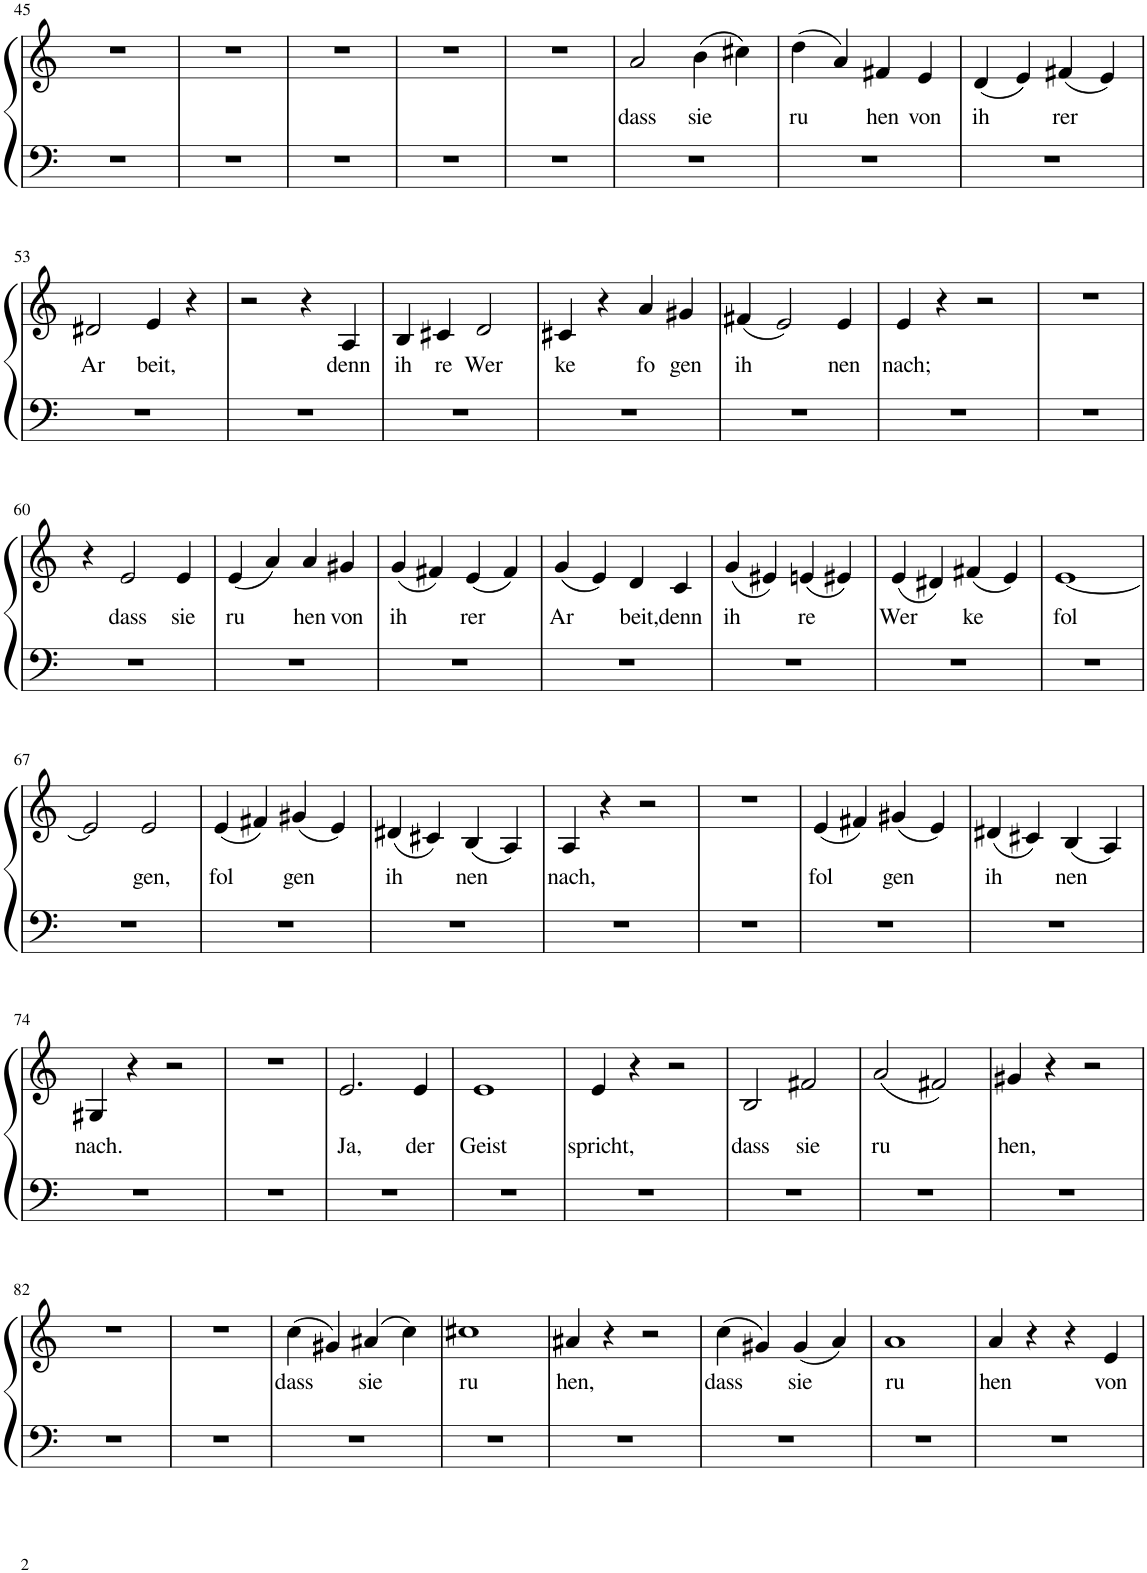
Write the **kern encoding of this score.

**kern	**kern	**text
*part1	*part1	*part1
*staff2	*staff1	*staff1
*I"Piano	*	*
*I'Pno.	*	*
!!LO:PB:g=z
*clefF4	*clefG2	*
*k[]	*k[]	*
*M4/4	*M4/4	*
=45	=45	=45
1r	1r	.
=46	=46	=46
1r	1r	.
=47	=47	=47
1r	1r	.
=48	=48	=48
1r	1r	.
=49	=49	=49
1r	1r	.
=50	=50	=50
!	!	!LO:LY:b
1r	2a/	dass
!	!	!LO:LY:b
.	(4b\	sie
.	4cc#X\)	.
=51	=51	=51
!	!	!LO:LY:b
1r	(4dd\	ru
.	4a/)	.
!	!	!LO:LY:b
.	4f#X/	hen
!	!	!LO:LY:b
.	4e/	von
=52	=52	=52
!	!	!LO:LY:b
1r	(4d/	ih
.	4e/)	.
!	!	!LO:LY:b
.	(4f#X/	rer
.	4e/)	.
!!LO:LB:g=z
=53	=53	=53
!	!	!LO:LY:b
1r	2d#X/	Ar
!	!	!LO:LY:b
.	4e/	beit,
.	4r	.
=54	=54	=54
1r	2r	.
.	4r	.
!	!	!LO:LY:b
.	4A/	denn
=55	=55	=55
!	!	!LO:LY:b
1r	4B/	ih
!	!	!LO:LY:b
.	4c#X/	re
!	!	!LO:LY:b
.	2d/	Wer
=56	=56	=56
!	!	!LO:LY:b
1r	4c#X/	ke
.	4r	.
!	!	!LO:LY:b
.	4a/	fo
!	!	!LO:LY:b
.	4g#X/	gen
=57	=57	=57
!	!	!LO:LY:b
1r	(4f#X/	ih
.	2e/)	.
!	!	!LO:LY:b
.	4e/	nen
=58	=58	=58
!	!	!LO:LY:b
1r	4e/	nach;
.	4r	.
.	2r	.
=59	=59	=59
1r	1r	.
!!LO:LB:g=z
=60	=60	=60
1r	4r	.
!	!	!LO:LY:b
.	2e/	dass
!	!	!LO:LY:b
.	4e/	sie
=61	=61	=61
!	!	!LO:LY:b
1r	(4e/	ru
.	4a/)	.
!	!	!LO:LY:b
.	4a/	hen
!	!	!LO:LY:b
.	4g#X/	von
=62	=62	=62
!	!	!LO:LY:b
1r	(4g/	ih
.	4f#X/)	.
!	!	!LO:LY:b
.	(4e/	rer
.	4f#/)	.
=63	=63	=63
!	!	!LO:LY:b
1r	(4g/	Ar
.	4e/)	.
!	!	!LO:LY:b
.	4d/	beit,
!	!	!LO:LY:b
.	4c/	denn
=64	=64	=64
!	!	!LO:LY:b
1r	(4g/	ih
.	4e#X/)	.
!	!	!LO:LY:b
.	(4en/	re
.	4e#X/)	.
=65	=65	=65
!	!	!LO:LY:b
1r	(4e/	Wer
.	4d#X/)	.
!	!	!LO:LY:b
.	(4f#X/	ke
.	4e/)	.
=66	=66	=66
!	!	!LO:LY:b
1r	[1e	fol
!!LO:LB:g=z
=67	=67	=67
1r	2e/]	.
!	!	!LO:LY:b
.	2e/	gen,
=68	=68	=68
!	!	!LO:LY:b
1r	(4e/	fol
.	4f#X/)	.
!	!	!LO:LY:b
.	(4g#X/	gen
.	4e/)	.
=69	=69	=69
!	!	!LO:LY:b
1r	(4d#X/	ih
.	4c#X/)	.
!	!	!LO:LY:b
.	(4B/	nen
.	4A/)	.
=70	=70	=70
!	!	!LO:LY:b
1r	4A/	nach,
.	4r	.
.	2r	.
=71	=71	=71
1r	1r	.
=72	=72	=72
!	!	!LO:LY:b
1r	(4e/	fol
.	4f#X/)	.
!	!	!LO:LY:b
.	(4g#X/	gen
.	4e/)	.
=73	=73	=73
!	!	!LO:LY:b
1r	(4d#X/	ih
.	4c#X/)	.
!	!	!LO:LY:b
.	(4B/	nen
.	4A/)	.
!!LO:LB:g=z
=74	=74	=74
!	!	!LO:LY:b
1r	4G#X/	nach.
.	4r	.
.	2r	.
=75	=75	=75
1r	1r	.
=76	=76	=76
!	!	!LO:LY:b
1r	2.e/	Ja,
!	!	!LO:LY:b
.	4e/	der
=77	=77	=77
!	!	!LO:LY:b
1r	1e	Geist
=78	=78	=78
!	!	!LO:LY:b
1r	4e/	spricht,
.	4r	.
.	2r	.
=79	=79	=79
!	!	!LO:LY:b
1r	2B/	dass
!	!	!LO:LY:b
.	2f#X/	sie
=80	=80	=80
!	!	!LO:LY:b
1r	(2a/	ru
.	2f#X/)	.
=81	=81	=81
!	!	!LO:LY:b
1r	4g#X/	hen,
.	4r	.
.	2r	.
!!LO:LB:g=z
=82	=82	=82
1r	1r	.
=83	=83	=83
1r	1r	.
=84	=84	=84
!	!	!LO:LY:b
1r	(4cc\	dass
.	4g#X/)	.
!	!	!LO:LY:b
.	(4a#X/	sie
.	4cc\)	.
=85	=85	=85
!	!	!LO:LY:b
1r	1cc#X	ru
=86	=86	=86
!	!	!LO:LY:b
1r	4a#X/	hen,
.	4r	.
.	2r	.
=87	=87	=87
!	!	!LO:LY:b
1r	(4cc\	dass
.	4g#X/)	.
!	!	!LO:LY:b
.	(4g#/	sie
.	4a/)	.
=88	=88	=88
!	!	!LO:LY:b
1r	1a	ru
=89	=89	=89
!	!	!LO:LY:b
1r	4a/	hen
.	4r	.
.	4r	.
!	!	!LO:LY:b
.	4e/	von
=	=	=
*-	*-	*-
